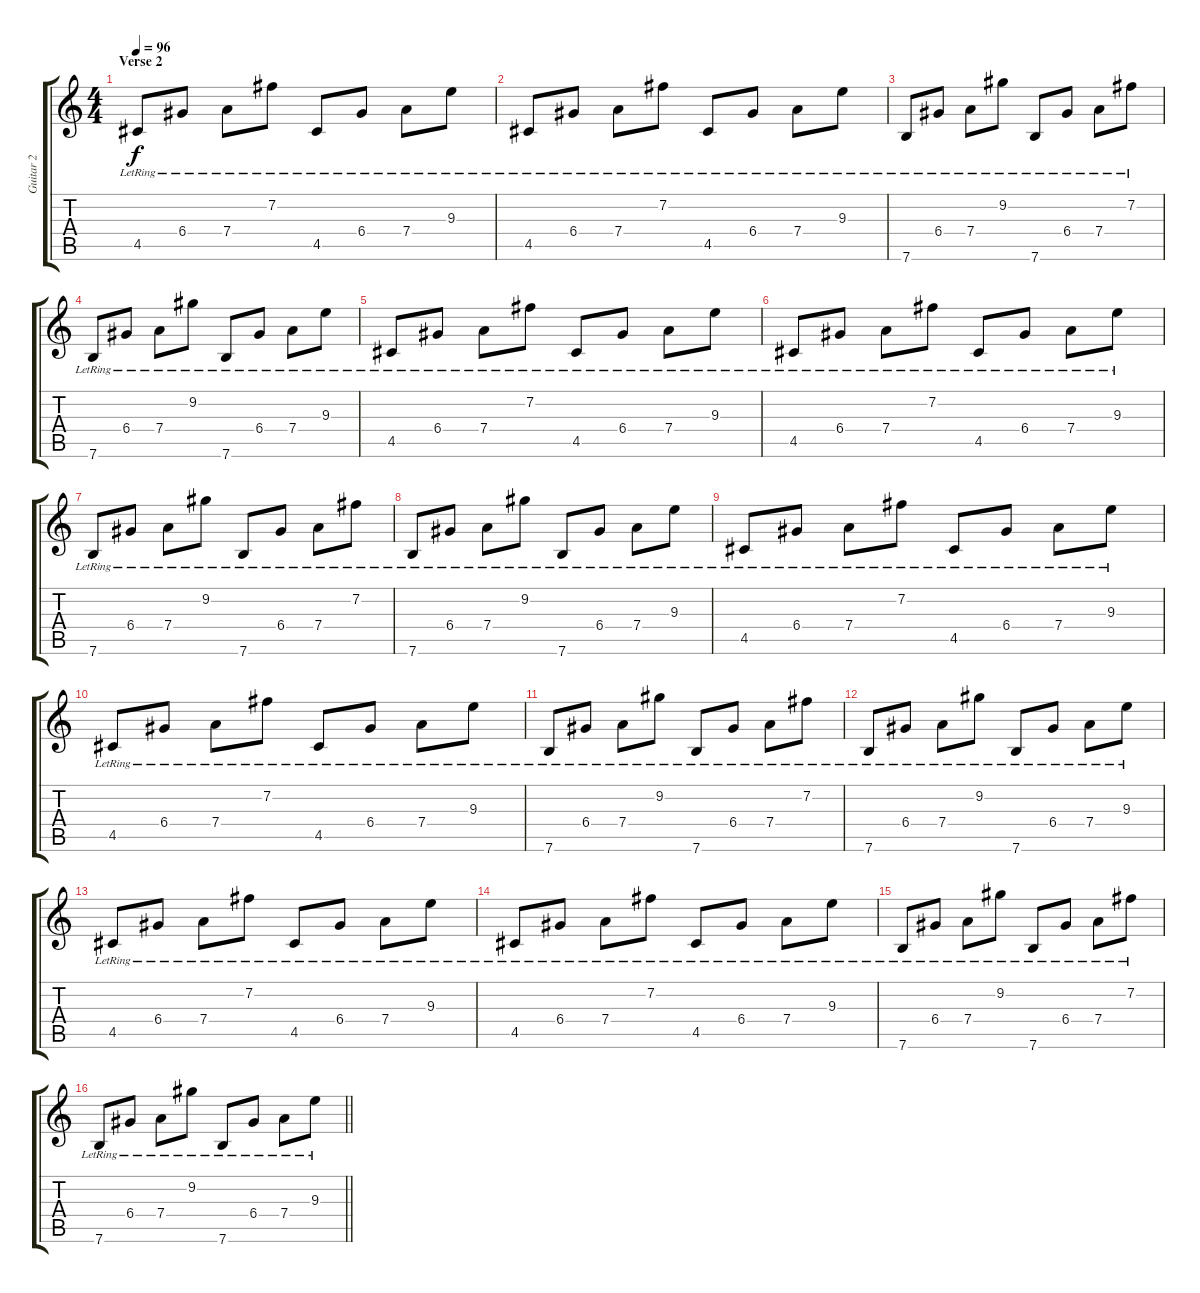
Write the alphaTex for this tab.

\track ("Guitar 2 " "Guitar 2 ") {instrument acousticguitarnylon}
\staff {score tabs}
\tuning (E4 B3 G3 D3 A2 E2) {hide}
\ts (4 4)
\section ("" "Verse 2")
\tempo 96
\clef g2
\ks c
4.5{lr}.8{dy f} 6.4{lr}.8 7.4{lr}.8 7.2{lr}.8 4.5{lr}.8 6.4{lr}.8 7.4{lr}.8 9.3{lr}.8 |
4.5{lr}.8 6.4{lr}.8 7.4{lr}.8 7.2{lr}.8 4.5{lr}.8 6.4{lr}.8 7.4{lr}.8 9.3{lr}.8 |
7.6{lr}.8 6.4{lr}.8 7.4{lr}.8 9.2{lr}.8 7.6{lr}.8 6.4{lr}.8 7.4{lr}.8 7.2{lr}.8 |
7.6{lr}.8 6.4{lr}.8 7.4{lr}.8 9.2{lr}.8 7.6{lr}.8 6.4{lr}.8 7.4{lr}.8 9.3{lr}.8 |
4.5{lr}.8 6.4{lr}.8 7.4{lr}.8 7.2{lr}.8 4.5{lr}.8 6.4{lr}.8 7.4{lr}.8 9.3{lr}.8 |
4.5{lr}.8 6.4{lr}.8 7.4{lr}.8 7.2{lr}.8 4.5{lr}.8 6.4{lr}.8 7.4{lr}.8 9.3{lr}.8 |
7.6{lr}.8 6.4{lr}.8 7.4{lr}.8 9.2{lr}.8 7.6{lr}.8 6.4{lr}.8 7.4{lr}.8 7.2{lr}.8 |
7.6{lr}.8 6.4{lr}.8 7.4{lr}.8 9.2{lr}.8 7.6{lr}.8 6.4{lr}.8 7.4{lr}.8 9.3{lr}.8 |
4.5{lr}.8 6.4{lr}.8 7.4{lr}.8 7.2{lr}.8 4.5{lr}.8 6.4{lr}.8 7.4{lr}.8 9.3{lr}.8 |
4.5{lr}.8 6.4{lr}.8 7.4{lr}.8 7.2{lr}.8 4.5{lr}.8 6.4{lr}.8 7.4{lr}.8 9.3{lr}.8 |
7.6{lr}.8 6.4{lr}.8 7.4{lr}.8 9.2{lr}.8 7.6{lr}.8 6.4{lr}.8 7.4{lr}.8 7.2{lr}.8 |
7.6{lr}.8 6.4{lr}.8 7.4{lr}.8 9.2{lr}.8 7.6{lr}.8 6.4{lr}.8 7.4{lr}.8 9.3{lr}.8 |
4.5{lr}.8 6.4{lr}.8 7.4{lr}.8 7.2{lr}.8 4.5{lr}.8 6.4{lr}.8 7.4{lr}.8 9.3{lr}.8 |
4.5{lr}.8 6.4{lr}.8 7.4{lr}.8 7.2{lr}.8 4.5{lr}.8 6.4{lr}.8 7.4{lr}.8 9.3{lr}.8 |
7.6{lr}.8 6.4{lr}.8 7.4{lr}.8 9.2{lr}.8 7.6{lr}.8 6.4{lr}.8 7.4{lr}.8 7.2{lr}.8 |
\barLineRight lightlight
7.6{lr}.8 6.4{lr}.8 7.4{lr}.8 9.2{lr}.8 7.6{lr}.8 6.4{lr}.8 7.4{lr}.8 9.3{lr}.8
